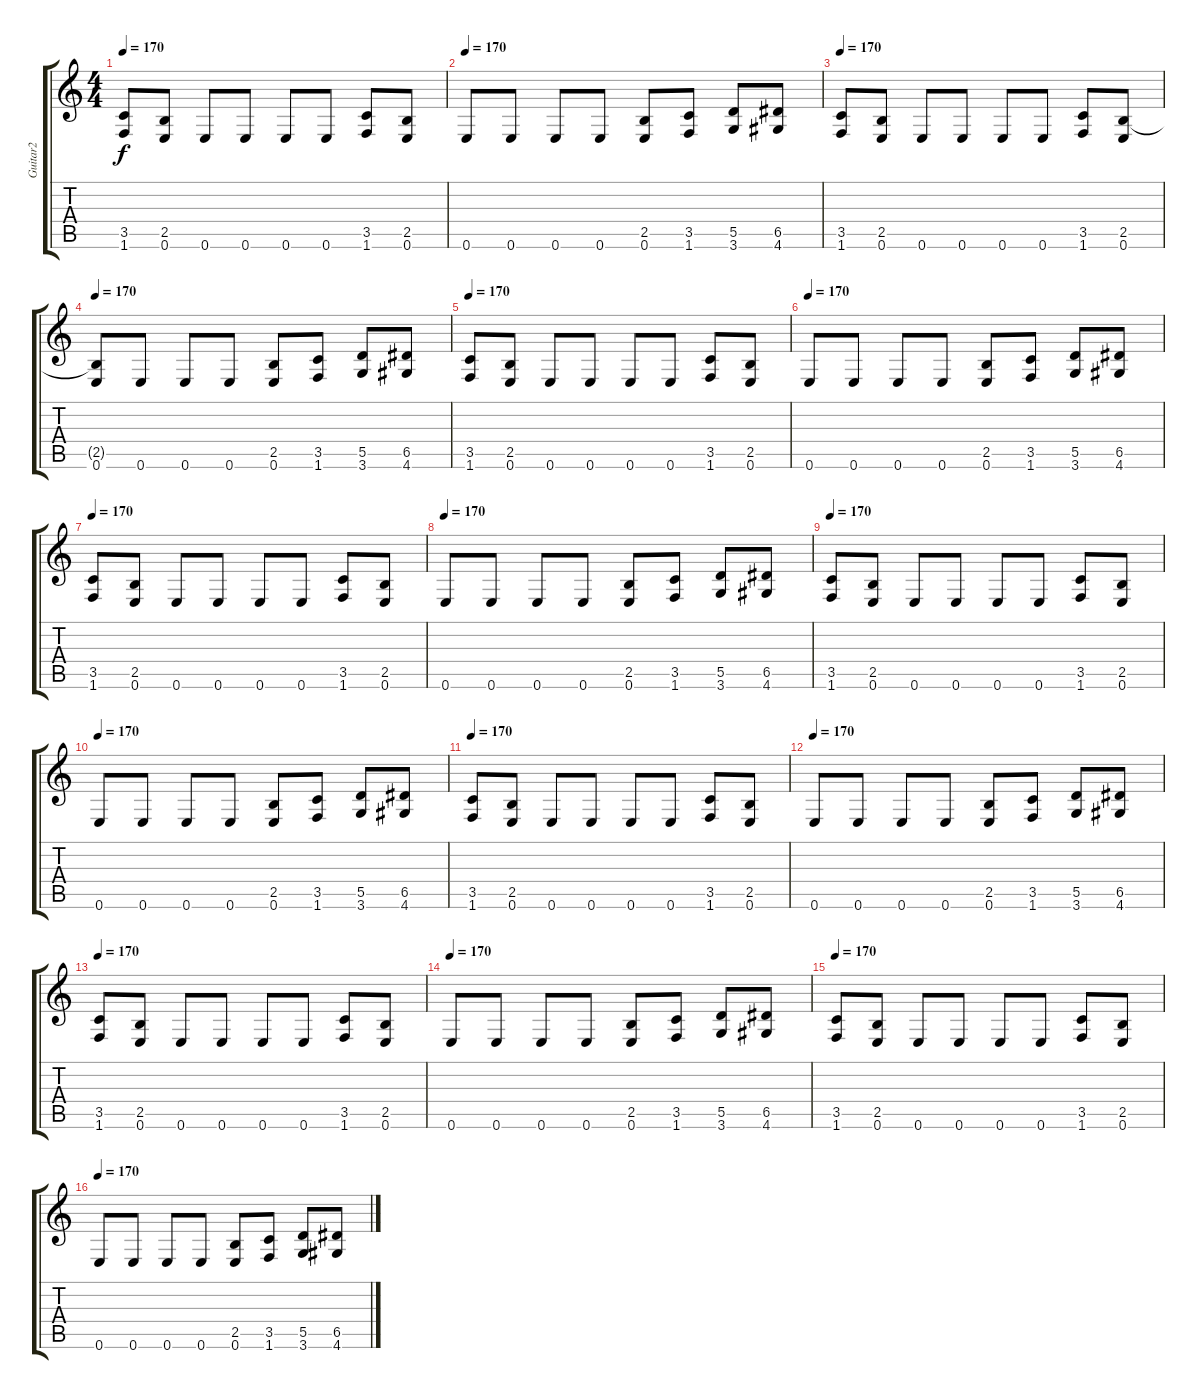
\track ("Guitar2" "Guitar2") {instrument distortionguitar}
\staff {score tabs}
\tuning (E4 B3 G3 D3 A2 E2) {hide}
\ts (4 4)
\tempo 170
\clef g2
\ks c
(3.5 1.6).8{dy f} (2.5 0.6).8 0.6.8 0.6.8 0.6.8 0.6.8 (3.5 1.6).8 (2.5 0.6).8 |
\tempo 170
0.6.8 0.6.8 0.6.8 0.6.8 (2.5 0.6).8 (3.5 1.6).8 (5.5 3.6).8 (6.5 4.6).8 |
\tempo 170
(3.5 1.6).8 (2.5 0.6).8 0.6.8 0.6.8 0.6.8 0.6.8 (3.5 1.6).8 (2.5 0.6).8 |
\tempo 170
(2.5{t} 0.6).8 0.6.8 0.6.8 0.6.8 (2.5 0.6).8 (3.5 1.6).8 (5.5 3.6).8 (6.5 4.6).8 |
\tempo 170
(3.5 1.6).8 (2.5 0.6).8 0.6.8 0.6.8 0.6.8 0.6.8 (3.5 1.6).8 (2.5 0.6).8 |
\tempo 170
0.6.8 0.6.8 0.6.8 0.6.8 (2.5 0.6).8 (3.5 1.6).8 (5.5 3.6).8 (6.5 4.6).8 |
\tempo 170
(3.5 1.6).8 (2.5 0.6).8 0.6.8 0.6.8 0.6.8 0.6.8 (3.5 1.6).8 (2.5 0.6).8 |
\tempo 170
0.6.8 0.6.8 0.6.8 0.6.8 (2.5 0.6).8 (3.5 1.6).8 (5.5 3.6).8 (6.5 4.6).8 |
\tempo 170
(3.5 1.6).8 (2.5 0.6).8 0.6.8 0.6.8 0.6.8 0.6.8 (3.5 1.6).8 (2.5 0.6).8 |
\tempo 170
0.6.8 0.6.8 0.6.8 0.6.8 (2.5 0.6).8 (3.5 1.6).8 (5.5 3.6).8 (6.5 4.6).8 |
\tempo 170
(3.5 1.6).8 (2.5 0.6).8 0.6.8 0.6.8 0.6.8 0.6.8 (3.5 1.6).8 (2.5 0.6).8 |
\tempo 170
0.6.8 0.6.8 0.6.8 0.6.8 (2.5 0.6).8 (3.5 1.6).8 (5.5 3.6).8 (6.5 4.6).8 |
\tempo 170
(3.5 1.6).8 (2.5 0.6).8 0.6.8 0.6.8 0.6.8 0.6.8 (3.5 1.6).8 (2.5 0.6).8 |
\tempo 170
0.6.8 0.6.8 0.6.8 0.6.8 (2.5 0.6).8 (3.5 1.6).8 (5.5 3.6).8 (6.5 4.6).8 |
\tempo 170
(3.5 1.6).8 (2.5 0.6).8 0.6.8 0.6.8 0.6.8 0.6.8 (3.5 1.6).8 (2.5 0.6).8 |
\tempo 170
0.6.8 0.6.8 0.6.8 0.6.8 (2.5 0.6).8 (3.5 1.6).8 (5.5 3.6).8 (6.5 4.6).8
